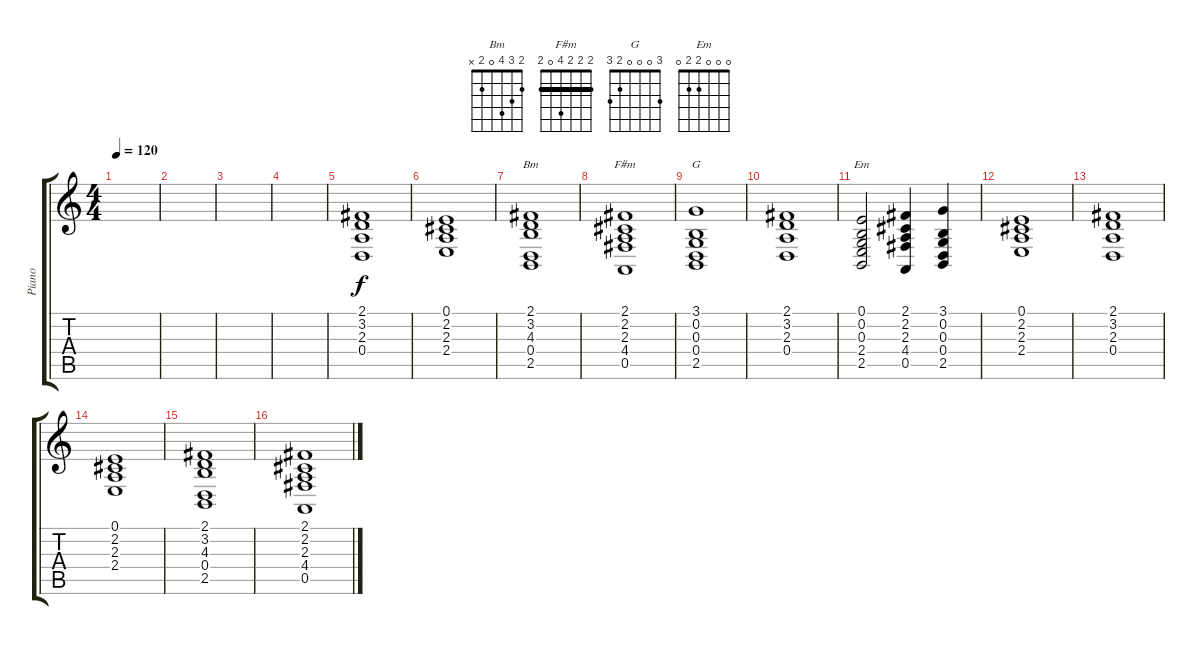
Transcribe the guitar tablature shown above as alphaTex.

\track ("Piano" "Piano") {instrument brightacousticpiano}
\staff {score tabs}
\tuning (E4 B3 G3 D3 A2 E2) {hide}
\chord ("Bm" 2 3 4 0 2 x)
\chord ("F#m" 2 2 2 4 0 2) {barre 2}
\chord ("G" 3 0 0 0 2 3)
\chord ("Em" 0 0 0 2 2 0)
\ts (4 4)
\tempo 120
\clef g2
\ks c
|
|
|
|
(2.1 3.2 2.3 0.4).1{instrument churchorgan} |
(0.1 2.2 2.3 2.4).1 |
(2.1 3.2 4.3 0.4 2.5).1{ch "Bm"} |
(2.1 2.2 2.3 4.4 0.5).1{ch "F#m"} |
(3.1 0.2 0.3 0.4 2.5).1{ch "G"} |
(2.1 3.2 2.3 0.4).1 |
(0.1 0.2 0.3 2.4 2.5).2{ch "Em"} (2.1 2.2 2.3 4.4 0.5).4 (3.1 0.2 0.3 0.4 2.5).4 |
(0.1 2.2 2.3 2.4).1 |
(2.1 3.2 2.3 0.4).1{instrument churchorgan} |
(0.1 2.2 2.3 2.4).1 |
(2.1 3.2 4.3 0.4 2.5).1 |
(2.1 2.2 2.3 4.4 0.5).1
